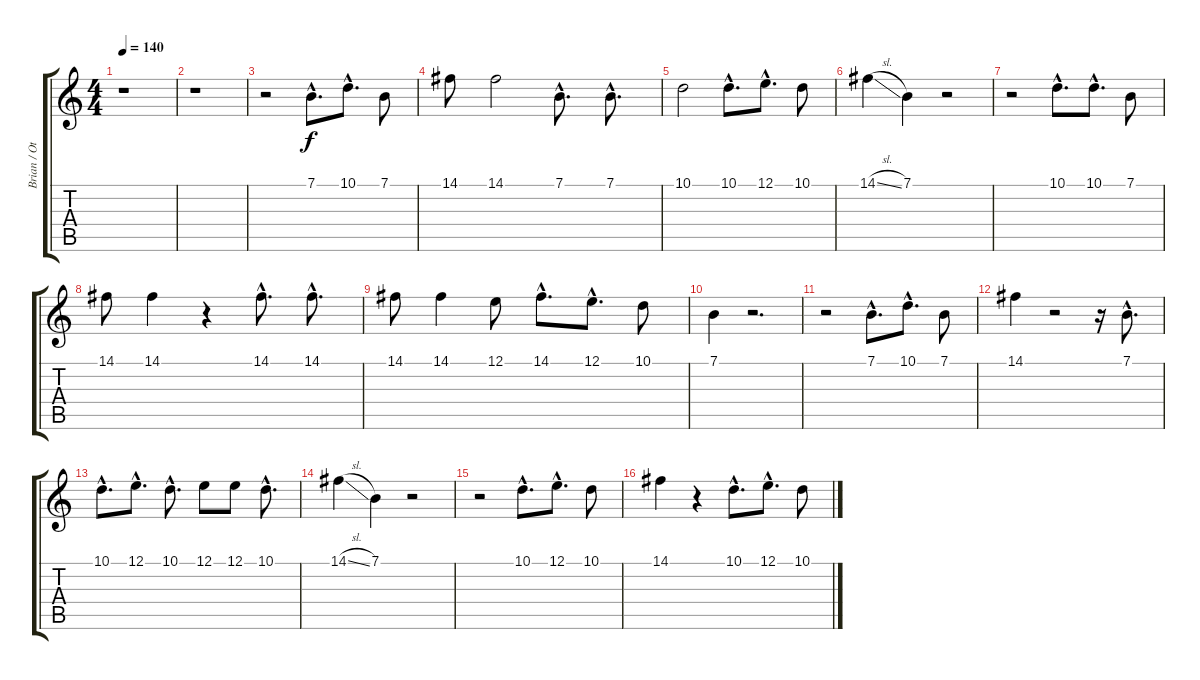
\track ("Brian / Others" "Brian / Ot") {instrument lead2sawtooth}
\staff {score tabs}
\tuning (E4 B3 G3 D3 A2 E2) {hide}
\ts (4 4)
\tempo 140
\clef g2
\ks c
r.1{dy f} |
r.1 |
r.2 7.1{hac}.8{d} 10.1{hac}.8{d} 7.1.8 |
14.1.8 14.1.2 7.1{hac}.8{d} 7.1{hac}.8{d} |
10.1.2 10.1{hac}.8{d} 12.1{hac}.8{d} 10.1.8 |
14.1{sl}.4 7.1.4 r.2 |
r.2 10.1{hac}.8{d} 10.1{hac}.8{d} 7.1.8 |
14.1.8 14.1.4 r.4 14.1{hac}.8{d} 14.1{hac}.8{d} |
14.1.8 14.1.4 12.1.8 14.1{hac}.8{d} 12.1{hac}.8{d} 10.1.8 |
7.1.4 r.2{d} |
r.2 7.1{hac}.8{d} 10.1{hac}.8{d} 7.1.8 |
14.1.4 r.2 r.16 7.1{hac}.8{d} |
10.1{hac}.8{d} 12.1{hac}.8{d} 10.1{hac}.8{d} 12.1.8 12.1.8 10.1{hac}.8{d} |
14.1{sl}.4 7.1.4 r.2 |
r.2 10.1{hac}.8{d} 12.1{hac}.8{d} 10.1.8 |
14.1.4 r.4 10.1{hac}.8{d} 12.1{hac}.8{d} 10.1.8
